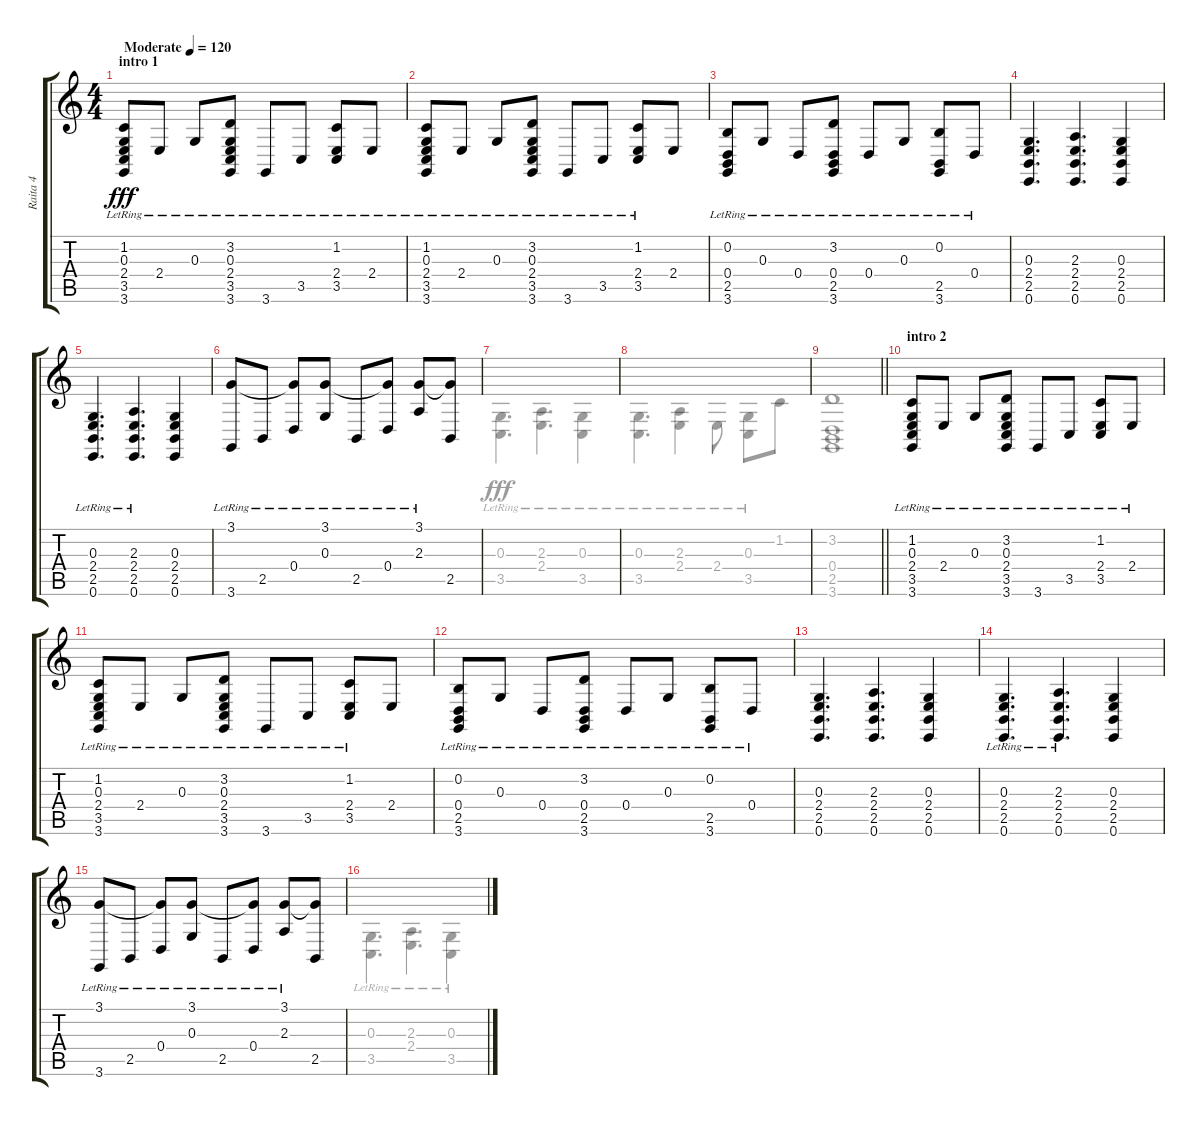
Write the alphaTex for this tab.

\track ("Raita 4" "Raita 4") {instrument acousticgrandpiano}
\staff {score tabs}
\tuning (E4 B3 G3 D3 A2 E2) {hide}
\voice
\ts (4 4)
\section ("" "intro 1")
\tempo (120 "Moderate")
\clef g2
\ks c
(1.2{lr} 0.3{lr} 2.4{lr} 3.5{lr} 3.6{lr}).8{dy fff instrument acousticgrandpiano} 2.4{lr}.8 0.3{lr}.8 (3.2{lr} 0.3{lr} 2.4{lr} 3.5{lr} 3.6{lr}).8 3.6{lr}.8 3.5{lr}.8 (1.2{lr} 2.4{lr} 3.5{lr}).8 2.4{lr}.8 |
(1.2{lr} 0.3{lr} 2.4{lr} 3.5{lr} 3.6{lr}).8 2.4{lr}.8 0.3{lr}.8 (3.2{lr} 0.3{lr} 2.4{lr} 3.5{lr} 3.6{lr}).8 3.6{lr}.8 3.5{lr}.8 (1.2{lr} 2.4{lr} 3.5{lr}).8 2.4.8 |
(0.2{lr} 0.4{lr} 2.5{lr} 3.6{lr}).8 0.3{lr}.8 0.4{lr}.8 (3.2{lr} 0.4{lr} 2.5{lr} 3.6{lr}).8 0.4{lr}.8 0.3{lr}.8 (0.2{lr} 2.5{lr} 3.6{lr}).8 0.4{lr}.8 |
(0.3 2.4 2.5 0.6).4{d} (2.3 2.4 2.5 0.6).4{d} (0.3 2.4 2.5 0.6).4 |
(0.3{lr} 2.4{lr} 2.5{lr} 0.6{lr}).4{d} (2.3{lr} 2.4{lr} 2.5{lr} 0.6{lr}).4{d} (0.3 2.4 2.5 0.6).4 |
(3.1{lr} 3.6{lr}).8 2.5{lr}.8 (3.1{t} 0.4{lr}).8 (3.1{lr} 0.3{lr}).8 2.5{lr}.8 (3.1{t} 0.4{lr}).8 (3.1{lr} 2.3{lr}).8 (3.1{t} 2.5).8 |
|
|
\barLineRight lightlight
|
\section ("" "intro 2")
(1.2{lr} 0.3{lr} 2.4{lr} 3.5{lr} 3.6{lr}).8 2.4{lr}.8 0.3{lr}.8 (3.2{lr} 0.3{lr} 2.4{lr} 3.5{lr} 3.6{lr}).8 3.6{lr}.8 3.5{lr}.8 (1.2{lr} 2.4{lr} 3.5{lr}).8 2.4{lr}.8 |
(1.2{lr} 0.3{lr} 2.4{lr} 3.5{lr} 3.6{lr}).8 2.4{lr}.8 0.3{lr}.8 (3.2{lr} 0.3{lr} 2.4{lr} 3.5{lr} 3.6{lr}).8 3.6{lr}.8 3.5{lr}.8 (1.2{lr} 2.4{lr} 3.5{lr}).8 2.4.8 |
(0.2{lr} 0.4{lr} 2.5{lr} 3.6{lr}).8 0.3{lr}.8 0.4{lr}.8 (3.2{lr} 0.4{lr} 2.5{lr} 3.6{lr}).8 0.4{lr}.8 0.3{lr}.8 (0.2{lr} 2.5{lr} 3.6{lr}).8 0.4{lr}.8 |
(0.3 2.4 2.5 0.6).4{d} (2.3 2.4 2.5 0.6).4{d} (0.3 2.4 2.5 0.6).4 |
(0.3{lr} 2.4{lr} 2.5{lr} 0.6{lr}).4{d} (2.3{lr} 2.4{lr} 2.5{lr} 0.6{lr}).4{d} (0.3 2.4 2.5 0.6).4 |
(3.1{lr} 3.6{lr}).8 2.5{lr}.8 (3.1{t} 0.4{lr}).8 (3.1{lr} 0.3{lr}).8 2.5{lr}.8 (3.1{t} 0.4{lr}).8 (3.1{lr} 2.3{lr}).8 (3.1{t} 2.5).8 |
\voice
\clef g2
\ottava regular
\simile none
\ks c
|
|
|
|
|
|
(0.3{lr} 3.5{lr}).4{d} (2.3{lr} 2.4{lr}).4{d} (0.3{lr} 3.5{lr}).4 |
(0.3{lr} 3.5{lr}).4{d} (2.3{lr} 2.4{lr}).4 2.4{lr}.8 (0.3{lr} 3.5{lr}).8 1.2.8 |
\barLineRight lightlight
(3.2 0.4 2.5 3.6).1 |
|
|
|
|
|
|
(0.3{lr} 3.5{lr}).4{d} (2.3{lr} 2.4{lr}).4{d} (0.3{lr} 3.5{lr}).4
